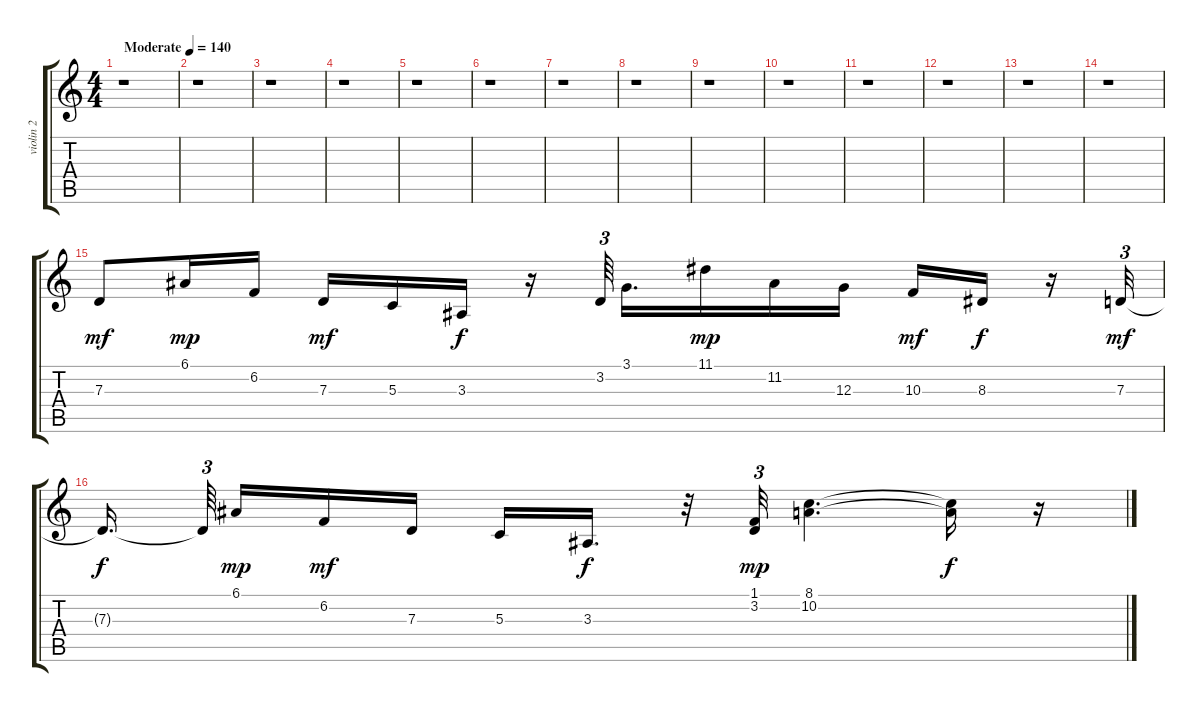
\track ("violin 2" "violin 2") {instrument violin}
\staff {score tabs}
\tuning (E4 B3 G3 D3 A2 E2) {hide}
\ts (4 4)
\tempo (140 "Moderate")
\clef g2
\ks c
r.1{dy mf instrument violin} |
r.1 |
r.1 |
r.1 |
r.1 |
r.1 |
r.1 |
r.1 |
r.1 |
r.1 |
r.1 |
r.1 |
r.1 |
r.1 |
7.3.8{instrument violin} 6.1.16{dy mp} 6.2.16 7.3.16{dy mf} 5.3.16 3.3.16{dy f} r.16 3.2.64{tu (3 2) beam splitsecondary} 3.1.16{d} 11.1.16{dy mp} 11.2.16 12.3.16 10.3.16{dy mf} 8.3.16{dy f} r.16 7.3.32{tu (3 2) dy mf} |
7.3{t}.16{d dy f beam splitsecondary} 7.3{t}.64{tu (3 2) beam splitsecondary} 6.1.16{dy mp} 6.2.16{dy mf} 7.3.16 5.3.16 3.3.16{d dy f} r.32 (1.1 3.2).32{tu (3 2) dy mp} (8.1 10.2).4{d} (8.1{t} 10.2{t}).16{dy f} r.16
